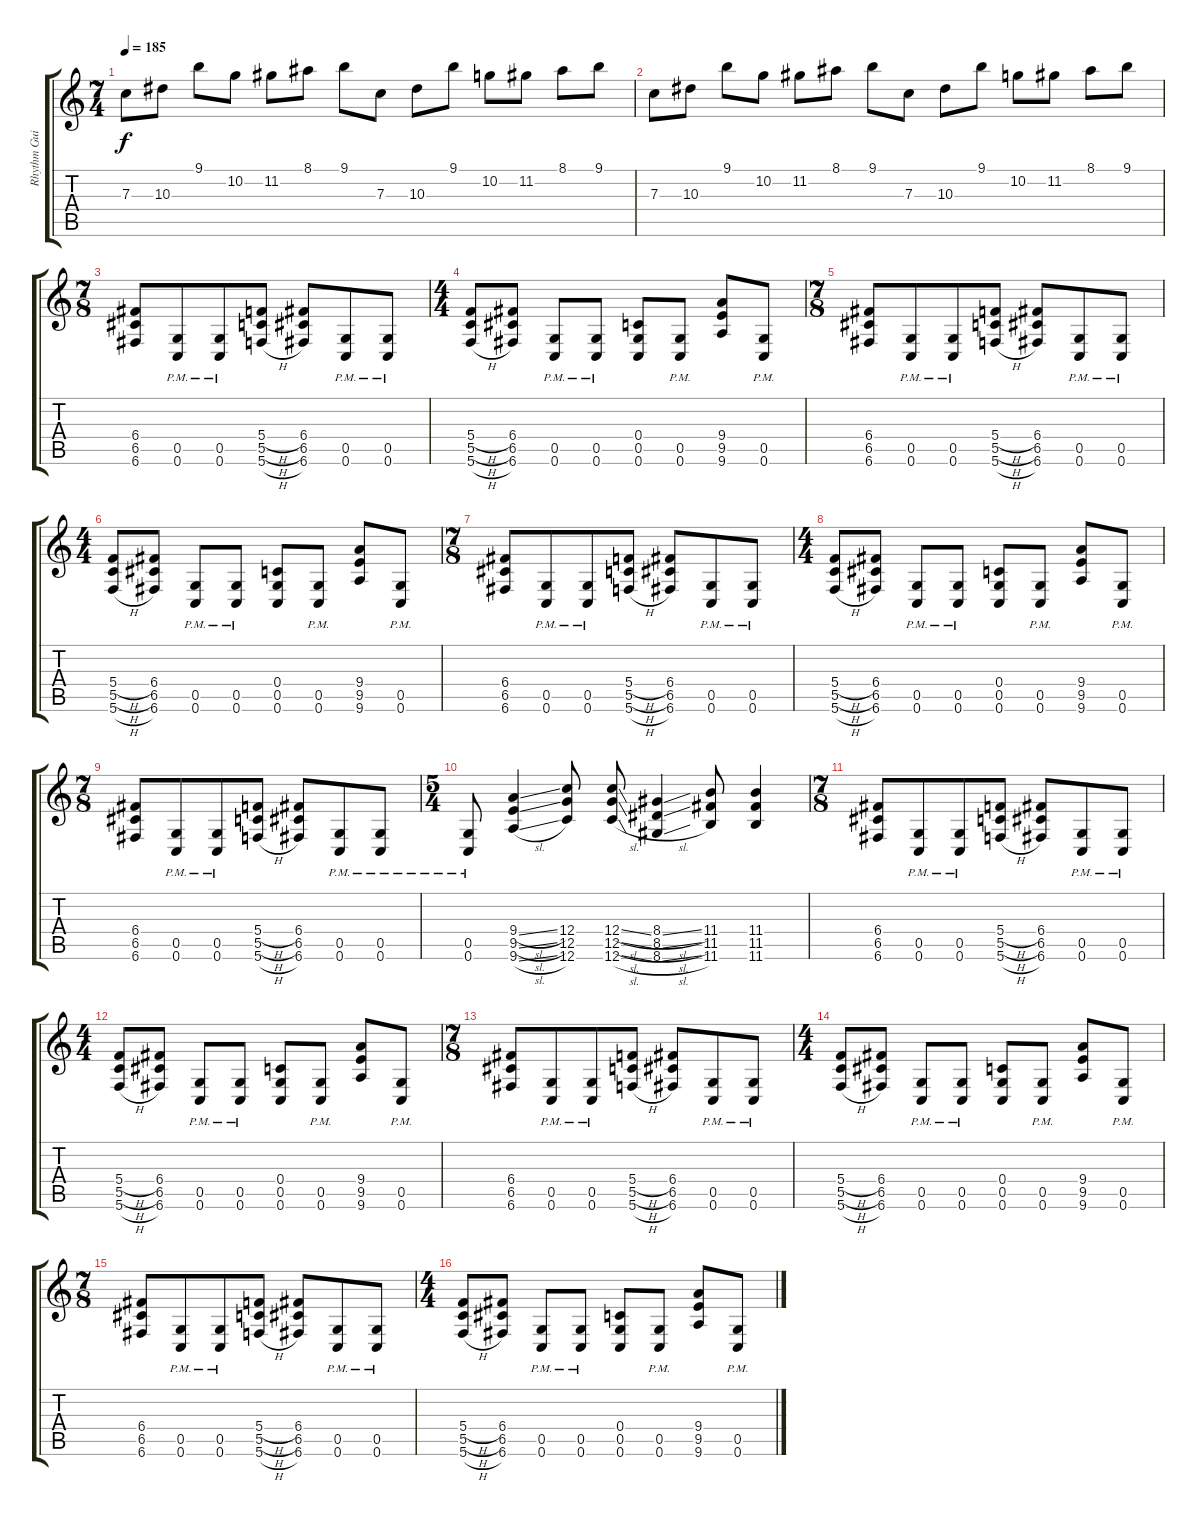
\track ("Rhythm Guitar 1" "Rhythm Gui") {instrument distortionguitar}
\staff {score tabs}
\tuning (D4 A3 F3 C3 G2 C2) {hide}
\ts (7 4)
\tempo 185
\clef g2
\ks c
7.3.8{dy f} 10.3.8 9.1.8 10.2.8 11.2.8 8.1.8 9.1.8 7.3.8 10.3.8 9.1.8 10.2.8 11.2.8 8.1.8 9.1.8 |
7.3.8 10.3.8 9.1.8 10.2.8 11.2.8 8.1.8 9.1.8 7.3.8 10.3.8 9.1.8 10.2.8 11.2.8 8.1.8 9.1.8 |
\ts (7 8)
(6.4 6.5 6.6).8 (0.5{pm} 0.6{pm}).8 (0.5{pm} 0.6{pm}).8 (5.4{h} 5.5{h} 5.6{h}).8 (6.4 6.5 6.6).8 (0.5{pm} 0.6{pm}).8 (0.5{pm} 0.6{pm}).8 |
\ts (4 4)
(5.4{h} 5.5{h} 5.6{h}).8 (6.4 6.5 6.6).8 (0.5{pm} 0.6{pm}).8 (0.5{pm} 0.6{pm}).8 (0.4 0.5 0.6).8 (0.5{pm} 0.6{pm}).8 (9.4 9.5 9.6).8 (0.5{pm} 0.6{pm}).8 |
\ts (7 8)
(6.4 6.5 6.6).8 (0.5{pm} 0.6{pm}).8 (0.5{pm} 0.6{pm}).8 (5.4{h} 5.5{h} 5.6{h}).8 (6.4 6.5 6.6).8 (0.5{pm} 0.6{pm}).8 (0.5{pm} 0.6{pm}).8 |
\ts (4 4)
(5.4{h} 5.5{h} 5.6{h}).8 (6.4 6.5 6.6).8 (0.5{pm} 0.6{pm}).8 (0.5{pm} 0.6{pm}).8 (0.4 0.5 0.6).8 (0.5{pm} 0.6{pm}).8 (9.4 9.5 9.6).8 (0.5{pm} 0.6{pm}).8 |
\ts (7 8)
(6.4 6.5 6.6).8 (0.5{pm} 0.6{pm}).8 (0.5{pm} 0.6{pm}).8 (5.4{h} 5.5{h} 5.6{h}).8 (6.4 6.5 6.6).8 (0.5{pm} 0.6{pm}).8 (0.5{pm} 0.6{pm}).8 |
\ts (4 4)
(5.4{h} 5.5{h} 5.6{h}).8 (6.4 6.5 6.6).8 (0.5{pm} 0.6{pm}).8 (0.5{pm} 0.6{pm}).8 (0.4 0.5 0.6).8 (0.5{pm} 0.6{pm}).8 (9.4 9.5 9.6).8 (0.5{pm} 0.6{pm}).8 |
\ts (7 8)
(6.4 6.5 6.6).8 (0.5{pm} 0.6{pm}).8 (0.5{pm} 0.6{pm}).8 (5.4{h} 5.5{h} 5.6{h}).8 (6.4 6.5 6.6).8 (0.5{pm} 0.6{pm}).8 (0.5{pm} 0.6{pm}).8 |
\ts (5 4)
(0.5{pm} 0.6{pm}).8 (9.4{sl} 9.5{sl} 9.6{sl}).4 (12.4 12.5 12.6).8 (12.4{sl} 12.5{sl} 12.6{sl}).8 (8.4{sl} 8.5{sl} 8.6{sl}).4 (11.4 11.5 11.6).8 (11.4 11.5 11.6).4 |
\ts (7 8)
(6.4 6.5 6.6).8 (0.5{pm} 0.6{pm}).8 (0.5{pm} 0.6{pm}).8 (5.4{h} 5.5{h} 5.6{h}).8 (6.4 6.5 6.6).8 (0.5{pm} 0.6{pm}).8 (0.5{pm} 0.6{pm}).8 |
\ts (4 4)
(5.4{h} 5.5{h} 5.6{h}).8 (6.4 6.5 6.6).8 (0.5{pm} 0.6{pm}).8 (0.5{pm} 0.6{pm}).8 (0.4 0.5 0.6).8 (0.5{pm} 0.6{pm}).8 (9.4 9.5 9.6).8 (0.5{pm} 0.6{pm}).8 |
\ts (7 8)
(6.4 6.5 6.6).8 (0.5{pm} 0.6{pm}).8 (0.5{pm} 0.6{pm}).8 (5.4{h} 5.5{h} 5.6{h}).8 (6.4 6.5 6.6).8 (0.5{pm} 0.6{pm}).8 (0.5{pm} 0.6{pm}).8 |
\ts (4 4)
(5.4{h} 5.5{h} 5.6{h}).8 (6.4 6.5 6.6).8 (0.5{pm} 0.6{pm}).8 (0.5{pm} 0.6{pm}).8 (0.4 0.5 0.6).8 (0.5{pm} 0.6{pm}).8 (9.4 9.5 9.6).8 (0.5{pm} 0.6{pm}).8 |
\ts (7 8)
(6.4 6.5 6.6).8 (0.5{pm} 0.6{pm}).8 (0.5{pm} 0.6{pm}).8 (5.4{h} 5.5{h} 5.6{h}).8 (6.4 6.5 6.6).8 (0.5{pm} 0.6{pm}).8 (0.5{pm} 0.6{pm}).8 |
\ts (4 4)
(5.4{h} 5.5{h} 5.6{h}).8 (6.4 6.5 6.6).8 (0.5{pm} 0.6{pm}).8 (0.5{pm} 0.6{pm}).8 (0.4 0.5 0.6).8 (0.5{pm} 0.6{pm}).8 (9.4 9.5 9.6).8 (0.5{pm} 0.6{pm}).8
